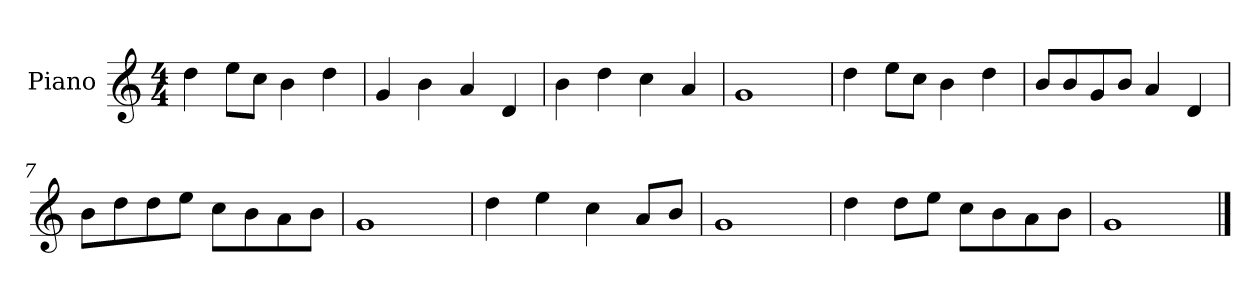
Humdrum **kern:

**kern
*part1
*staff1
*I"Piano
*I'P-no
*clefG2
*k[]
*M4/4
*MM90
=1
4dd\
8ee\L
8cc\J
4b\
4dd\
=2
4g/
4b\
4a/
4d/
=3
4b\
4dd\
4cc\
4a/
=4
1g
=5
4dd\
8ee\L
8cc\J
4b\
4dd\
=6
8b/L
8b/
8g/
8b/J
4a/
4d/
=7
8b\L
8dd\
8dd\
8ee\J
8cc\L
8b\
8a\
8b\J
=8
1g
!!LO:LB:g=z
=9
4dd\
4ee\
4cc\
8a/L
8b/J
=10
1g
=11
4dd\
8dd\L
8ee\J
8cc\L
8b\
8a\
8b\J
=12
1g
==
*-
